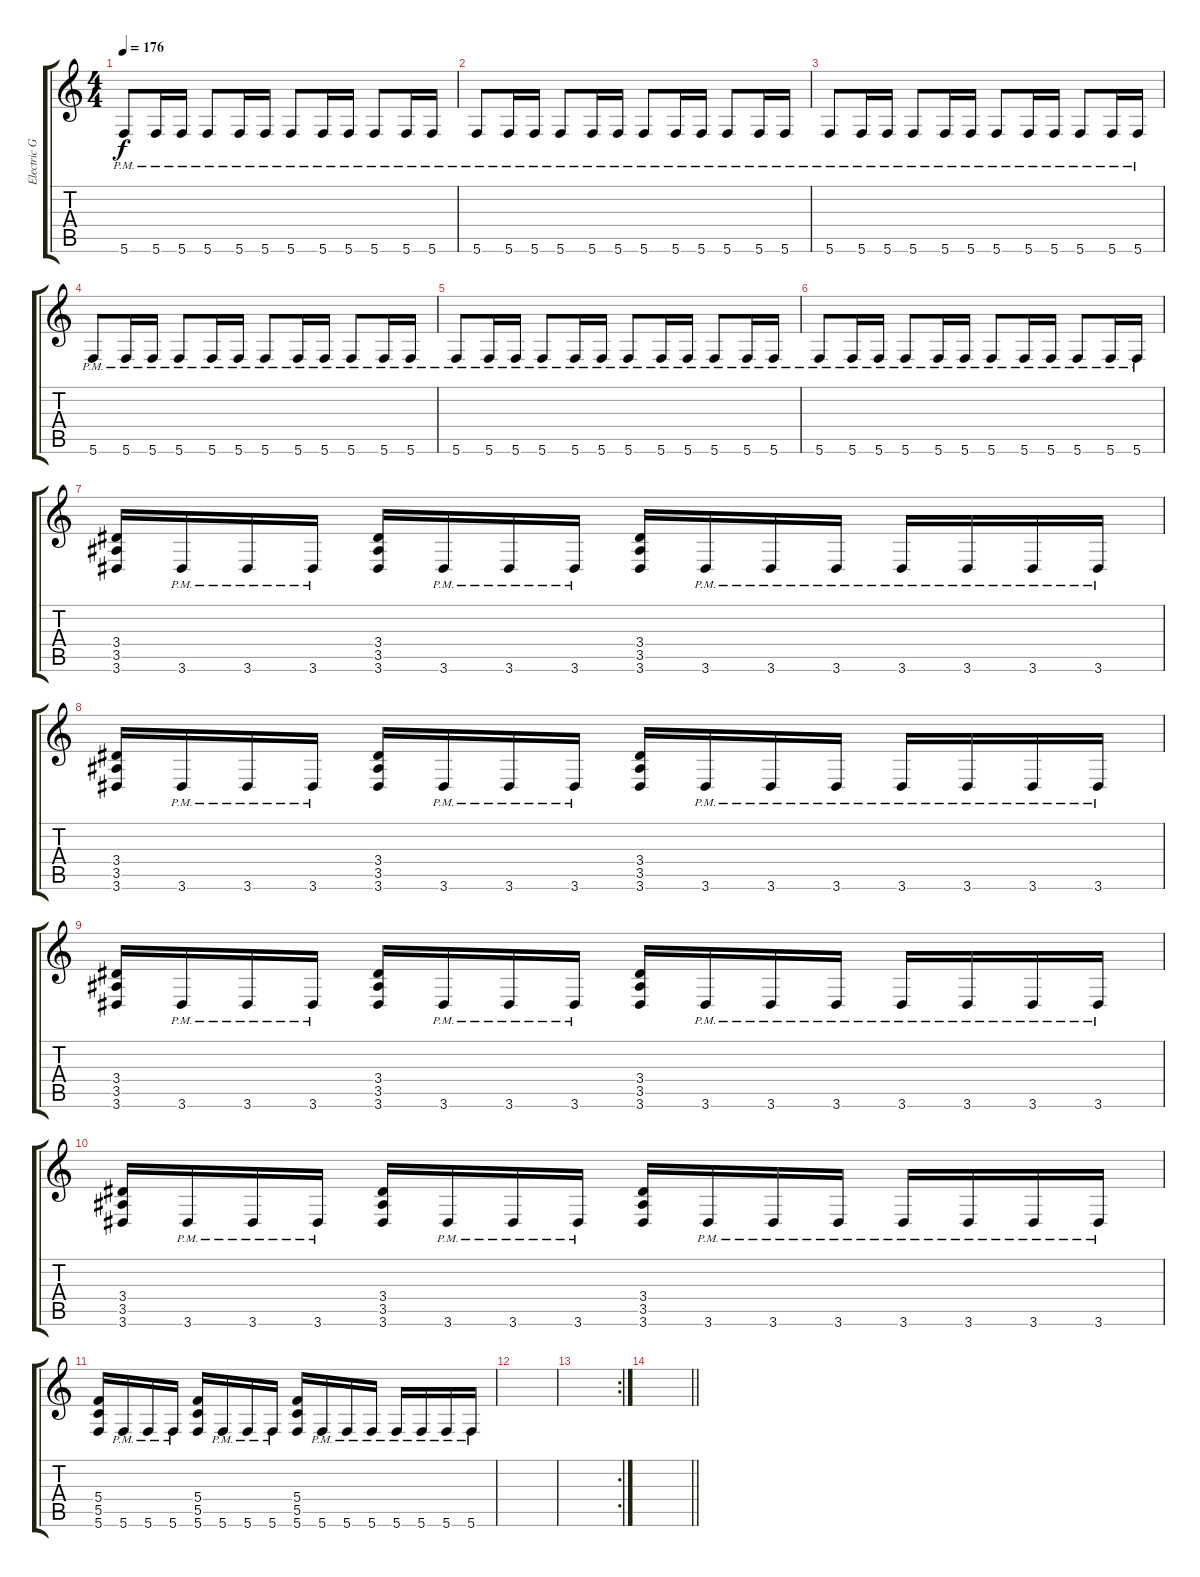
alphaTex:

\track ("Electric Guitar" "Electric G") {instrument distortionguitar}
\staff {score tabs}
\tuning (E4 C4 G3 C3 G2 C2) {hide}
\ts (4 4)
\tempo 176
\clef g2
\ks c
5.6{pm}.8{dy f} 5.6{pm}.16 5.6{pm}.16 5.6{pm}.8 5.6{pm}.16 5.6{pm}.16 5.6{pm}.8 5.6{pm}.16 5.6{pm}.16 5.6{pm}.8 5.6{pm}.16 5.6{pm}.16 |
5.6{pm}.8 5.6{pm}.16 5.6{pm}.16 5.6{pm}.8 5.6{pm}.16 5.6{pm}.16 5.6{pm}.8 5.6{pm}.16 5.6{pm}.16 5.6{pm}.8 5.6{pm}.16 5.6{pm}.16 |
5.6{pm}.8 5.6{pm}.16 5.6{pm}.16 5.6{pm}.8 5.6{pm}.16 5.6{pm}.16 5.6{pm}.8 5.6{pm}.16 5.6{pm}.16 5.6{pm}.8 5.6{pm}.16 5.6{pm}.16 |
5.6{pm}.8 5.6{pm}.16 5.6{pm}.16 5.6{pm}.8 5.6{pm}.16 5.6{pm}.16 5.6{pm}.8 5.6{pm}.16 5.6{pm}.16 5.6{pm}.8 5.6{pm}.16 5.6{pm}.16 |
5.6{pm}.8 5.6{pm}.16 5.6{pm}.16 5.6{pm}.8 5.6{pm}.16 5.6{pm}.16 5.6{pm}.8 5.6{pm}.16 5.6{pm}.16 5.6{pm}.8 5.6{pm}.16 5.6{pm}.16 |
5.6{pm}.8 5.6{pm}.16 5.6{pm}.16 5.6{pm}.8 5.6{pm}.16 5.6{pm}.16 5.6{pm}.8 5.6{pm}.16 5.6{pm}.16 5.6{pm}.8 5.6{pm}.16 5.6{pm}.16 |
(3.4 3.5 3.6).16 3.6{pm}.16 3.6{pm}.16 3.6{pm}.16 (3.4 3.5 3.6).16 3.6{pm}.16 3.6{pm}.16 3.6{pm}.16 (3.4 3.5 3.6).16 3.6{pm}.16 3.6{pm}.16 3.6{pm}.16 3.6{pm}.16 3.6{pm}.16 3.6{pm}.16 3.6{pm}.16 |
(3.4 3.5 3.6).16 3.6{pm}.16 3.6{pm}.16 3.6{pm}.16 (3.4 3.5 3.6).16 3.6{pm}.16 3.6{pm}.16 3.6{pm}.16 (3.4 3.5 3.6).16 3.6{pm}.16 3.6{pm}.16 3.6{pm}.16 3.6{pm}.16 3.6{pm}.16 3.6{pm}.16 3.6{pm}.16 |
(3.4 3.5 3.6).16 3.6{pm}.16 3.6{pm}.16 3.6{pm}.16 (3.4 3.5 3.6).16 3.6{pm}.16 3.6{pm}.16 3.6{pm}.16 (3.4 3.5 3.6).16 3.6{pm}.16 3.6{pm}.16 3.6{pm}.16 3.6{pm}.16 3.6{pm}.16 3.6{pm}.16 3.6{pm}.16 |
(3.4 3.5 3.6).16 3.6{pm}.16 3.6{pm}.16 3.6{pm}.16 (3.4 3.5 3.6).16 3.6{pm}.16 3.6{pm}.16 3.6{pm}.16 (3.4 3.5 3.6).16 3.6{pm}.16 3.6{pm}.16 3.6{pm}.16 3.6{pm}.16 3.6{pm}.16 3.6{pm}.16 3.6{pm}.16 |
(5.4 5.5 5.6).16 5.6{pm}.16 5.6{pm}.16 5.6{pm}.16 (5.4 5.5 5.6).16 5.6{pm}.16 5.6{pm}.16 5.6{pm}.16 (5.4 5.5 5.6).16 5.6{pm}.16 5.6{pm}.16 5.6{pm}.16 5.6{pm}.16 5.6{pm}.16 5.6{pm}.16 5.6{pm}.16 |
|
\rc 2
|
\barLineRight lightlight
